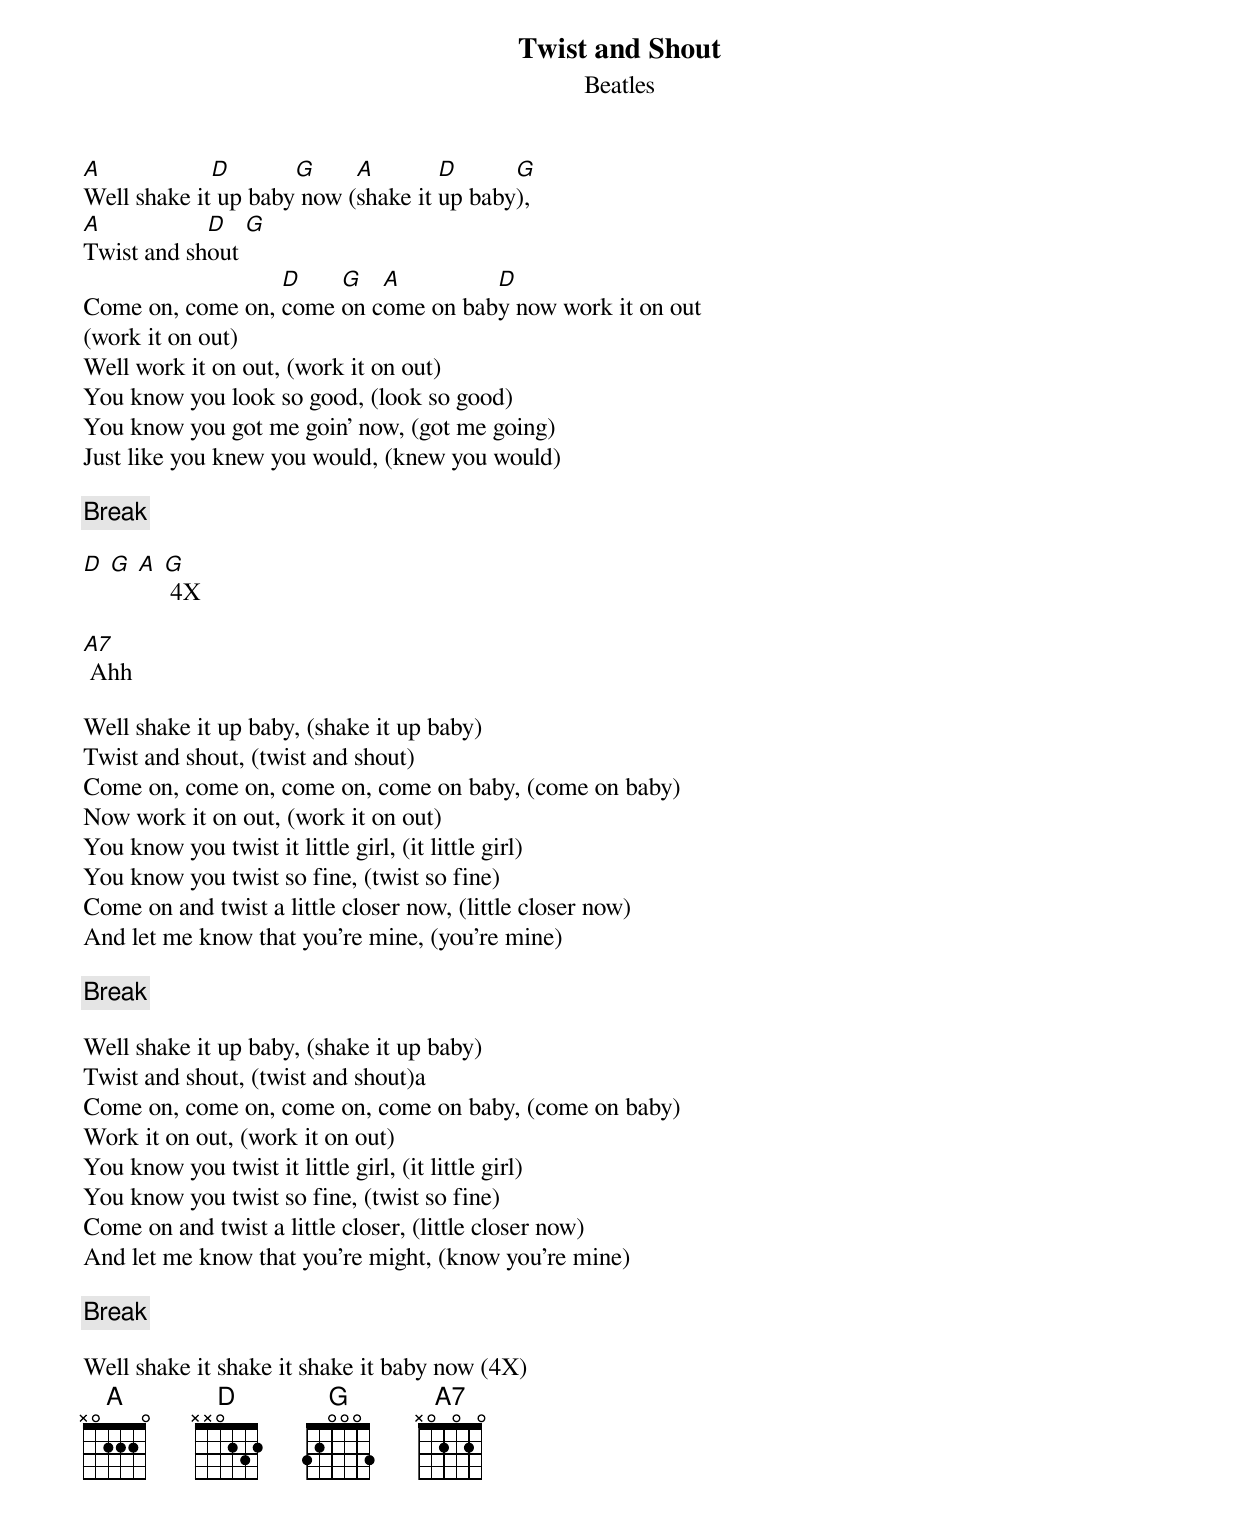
{title:Twist and Shout}
{subtitle:Beatles}
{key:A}

[A]Well shake it[D] up baby[G] now ([A]shake it [D]up baby[G]),
[A]Twist and sh[D]out [G]
Come on, come on, [D]come [G]on c[A]ome on bab[D]y now work it on out
(work it on out)
Well work it on out, (work it on out)
You know you look so good, (look so good)
You know you got me goin' now, (got me going)
Just like you knew you would, (knew you would)

{c:Break}

[D] [G] [A] [G] 4X

[A7] Ahh

Well shake it up baby, (shake it up baby)
Twist and shout, (twist and shout)
Come on, come on, come on, come on baby, (come on baby)
Now work it on out, (work it on out)
You know you twist it little girl, (it little girl)
You know you twist so fine, (twist so fine)
Come on and twist a little closer now, (little closer now)
And let me know that you're mine, (you're mine)

{c:Break}

Well shake it up baby, (shake it up baby)
Twist and shout, (twist and shout)a
Come on, come on, come on, come on baby, (come on baby)
Work it on out, (work it on out)
You know you twist it little girl, (it little girl)
You know you twist so fine, (twist so fine)
Come on and twist a little closer, (little closer now)
And let me know that you're might, (know you're mine)

{c:Break}

Well shake it shake it shake it baby now (4X)
